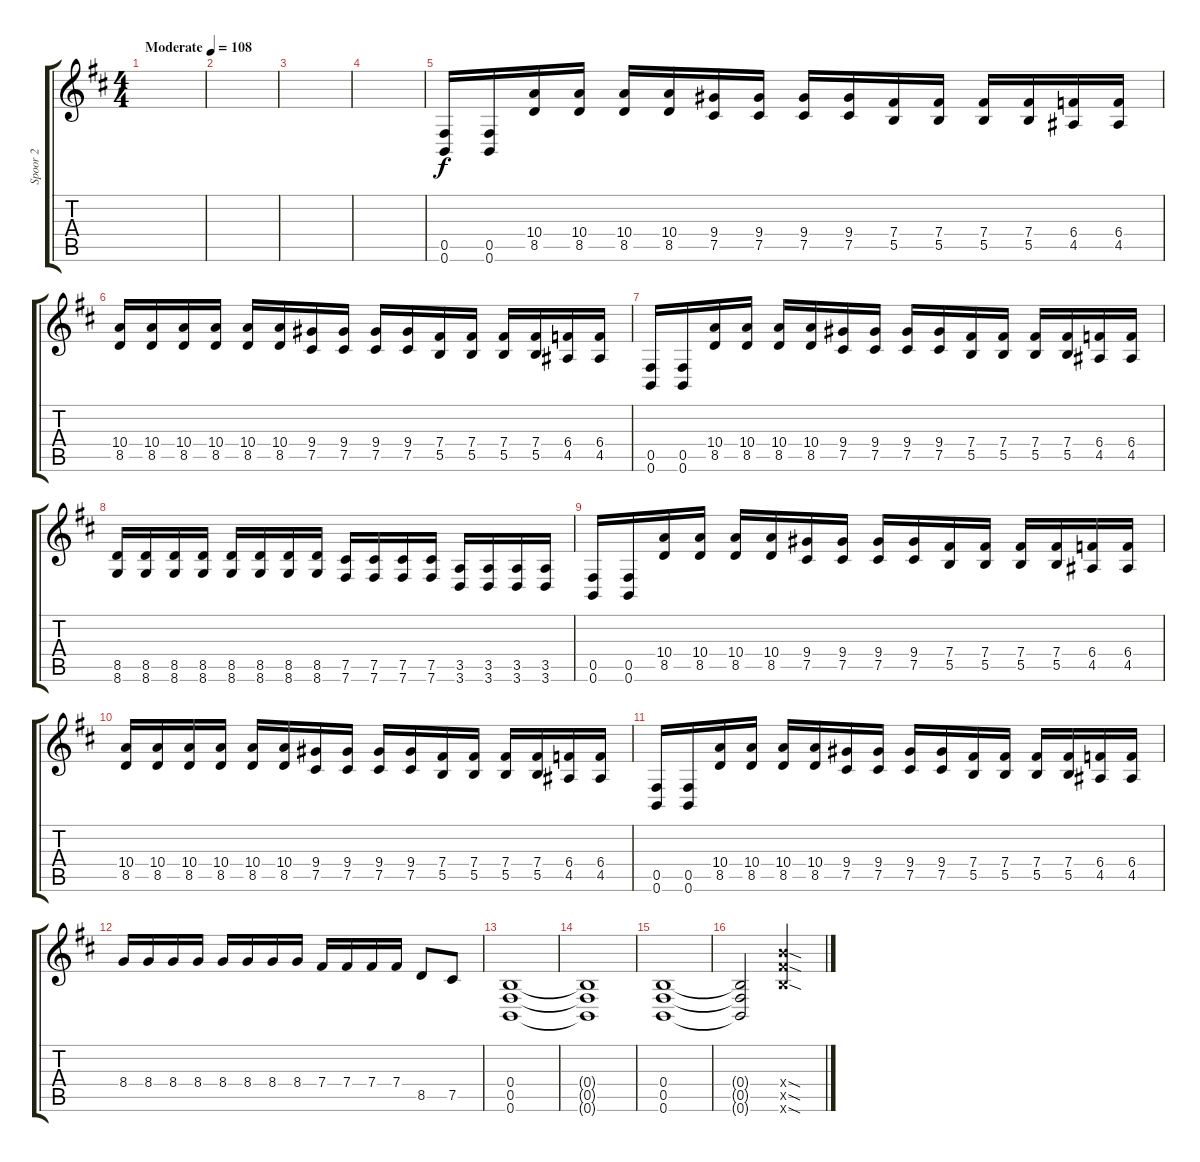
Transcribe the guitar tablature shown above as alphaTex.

\track ("Spoor 2" "Spoor 2") {instrument overdrivenguitar}
\staff {score tabs}
\tuning (Db4 Ab3 E3 B2 Gb2 B1) {hide}
\ts (4 4)
\tempo (108 "Moderate")
\clef g2
\ks d
|
|
|
|
(0.5 0.6).16 (0.5 0.6).16 (10.4 8.5).16 (10.4 8.5).16 (10.4 8.5).16 (10.4 8.5).16 (9.4 7.5).16 (9.4 7.5).16 (9.4 7.5).16 (9.4 7.5).16 (7.4 5.5).16 (7.4 5.5).16 (7.4 5.5).16 (7.4 5.5).16 (6.4 4.5).16 (6.4 4.5).16 |
(10.4 8.5).16 (10.4 8.5).16 (10.4 8.5).16 (10.4 8.5).16 (10.4 8.5).16 (10.4 8.5).16 (9.4 7.5).16 (9.4 7.5).16 (9.4 7.5).16 (9.4 7.5).16 (7.4 5.5).16 (7.4 5.5).16 (7.4 5.5).16 (7.4 5.5).16 (6.4 4.5).16 (6.4 4.5).16 |
(0.5 0.6).16 (0.5 0.6).16 (10.4 8.5).16 (10.4 8.5).16 (10.4 8.5).16 (10.4 8.5).16 (9.4 7.5).16 (9.4 7.5).16 (9.4 7.5).16 (9.4 7.5).16 (7.4 5.5).16 (7.4 5.5).16 (7.4 5.5).16 (7.4 5.5).16 (6.4 4.5).16 (6.4 4.5).16 |
(8.5 8.6).16 (8.5 8.6).16 (8.5 8.6).16 (8.5 8.6).16 (8.5 8.6).16 (8.5 8.6).16 (8.5 8.6).16 (8.5 8.6).16 (7.5 7.6).16 (7.5 7.6).16 (7.5 7.6).16 (7.5 7.6).16 (3.5 3.6).16 (3.5 3.6).16 (3.5 3.6).16 (3.5 3.6).16 |
(0.5 0.6).16 (0.5 0.6).16 (10.4 8.5).16 (10.4 8.5).16 (10.4 8.5).16 (10.4 8.5).16 (9.4 7.5).16 (9.4 7.5).16 (9.4 7.5).16 (9.4 7.5).16 (7.4 5.5).16 (7.4 5.5).16 (7.4 5.5).16 (7.4 5.5).16 (6.4 4.5).16 (6.4 4.5).16 |
(10.4 8.5).16 (10.4 8.5).16 (10.4 8.5).16 (10.4 8.5).16 (10.4 8.5).16 (10.4 8.5).16 (9.4 7.5).16 (9.4 7.5).16 (9.4 7.5).16 (9.4 7.5).16 (7.4 5.5).16 (7.4 5.5).16 (7.4 5.5).16 (7.4 5.5).16 (6.4 4.5).16 (6.4 4.5).16 |
(0.5 0.6).16 (0.5 0.6).16 (10.4 8.5).16 (10.4 8.5).16 (10.4 8.5).16 (10.4 8.5).16 (9.4 7.5).16 (9.4 7.5).16 (9.4 7.5).16 (9.4 7.5).16 (7.4 5.5).16 (7.4 5.5).16 (7.4 5.5).16 (7.4 5.5).16 (6.4 4.5).16 (6.4 4.5).16 |
8.4.16 8.4.16 8.4.16 8.4.16 8.4.16 8.4.16 8.4.16 8.4.16 7.4.16 7.4.16 7.4.16 7.4.16 8.5.8 7.5.8 |
(0.4 0.5 0.6).1 |
(0.4{t} 0.5{t} 0.6{t}).1 |
(0.4 0.5 0.6).1 |
(0.4{t} 0.5{t} 0.6{t}).2 (12.4{sod x} 12.5{sod x} 12.6{sod x}).2
